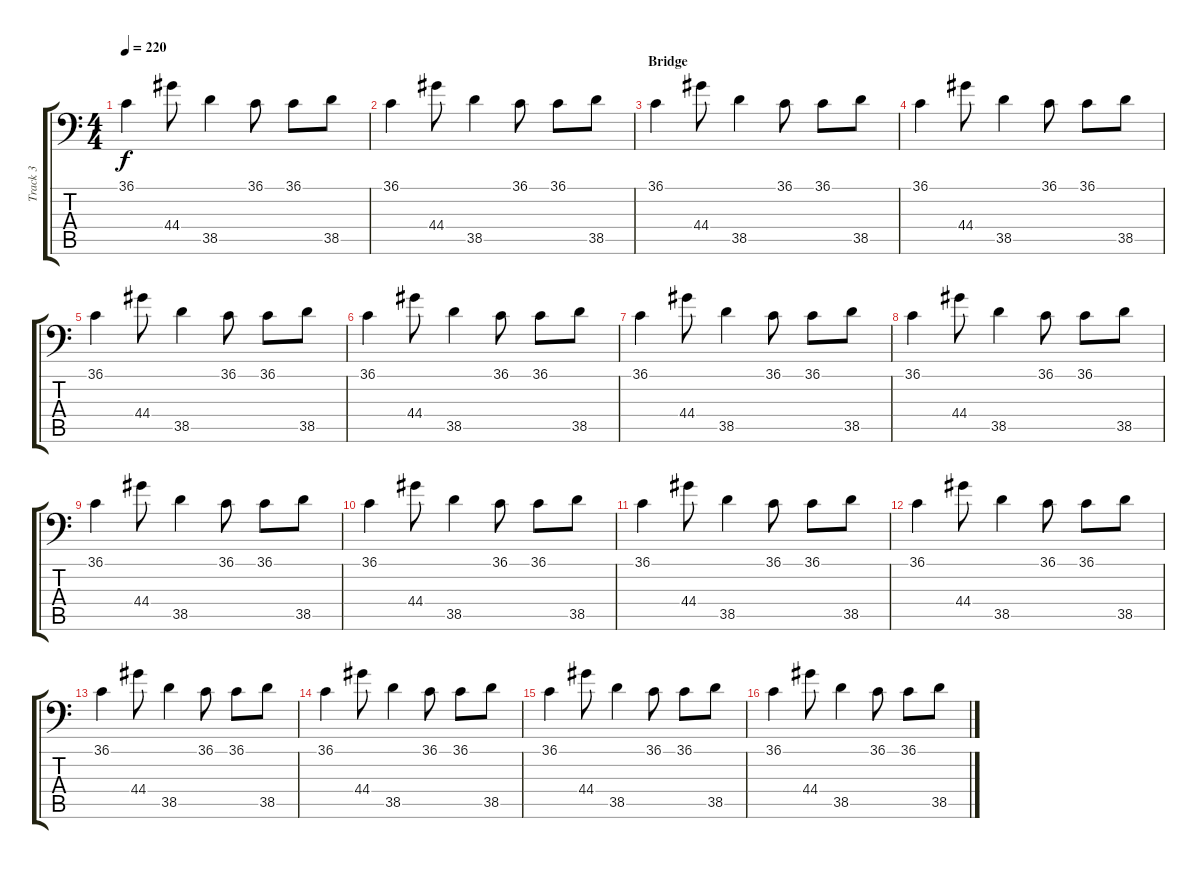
\track ("Track 3" "Track 3") {instrument acousticgrandpiano}
\staff {score tabs}
\tuning (C-1 C-1 C-1 C-1 C-1 C-1) {hide}
\ts (4 4)
\tempo 220
\clef f4
\ks c
36.1.4{dy f} 44.4.8 38.5.4 36.1.8 36.1.8 38.5.8 |
36.1.4 44.4.8 38.5.4 36.1.8 36.1.8 38.5.8 |
\section ("" "Bridge")
36.1.4 44.4.8 38.5.4 36.1.8 36.1.8 38.5.8 |
36.1.4 44.4.8 38.5.4 36.1.8 36.1.8 38.5.8 |
36.1.4 44.4.8 38.5.4 36.1.8 36.1.8 38.5.8 |
36.1.4 44.4.8 38.5.4 36.1.8 36.1.8 38.5.8 |
36.1.4 44.4.8 38.5.4 36.1.8 36.1.8 38.5.8 |
36.1.4 44.4.8 38.5.4 36.1.8 36.1.8 38.5.8 |
36.1.4 44.4.8 38.5.4 36.1.8 36.1.8 38.5.8 |
36.1.4 44.4.8 38.5.4 36.1.8 36.1.8 38.5.8 |
36.1.4 44.4.8 38.5.4 36.1.8 36.1.8 38.5.8 |
36.1.4 44.4.8 38.5.4 36.1.8 36.1.8 38.5.8 |
36.1.4 44.4.8 38.5.4 36.1.8 36.1.8 38.5.8 |
36.1.4 44.4.8 38.5.4 36.1.8 36.1.8 38.5.8 |
36.1.4 44.4.8 38.5.4 36.1.8 36.1.8 38.5.8 |
36.1.4 44.4.8 38.5.4 36.1.8 36.1.8 38.5.8
